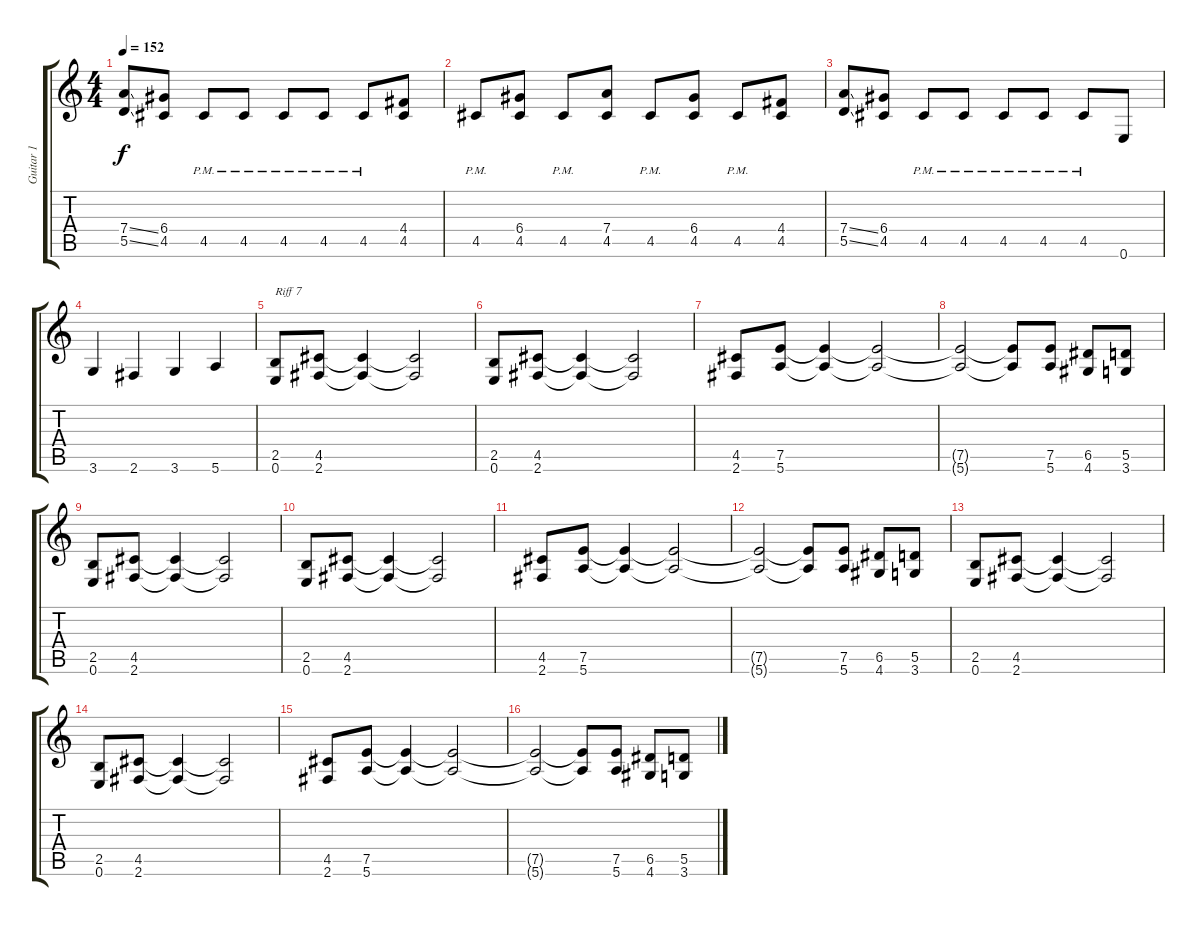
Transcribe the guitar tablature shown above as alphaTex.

\track ("Guitar 1" "Guitar 1") {instrument distortionguitar}
\staff {score tabs}
\tuning (E4 B3 G3 D3 A2 E2) {hide}
\ts (4 4)
\tempo 152
\clef g2
\ks c
(7.4{ss} 5.5{ss}).8{dy f} (6.4 4.5).8 4.5{pm}.8 4.5{pm}.8 4.5{pm}.8 4.5{pm}.8 4.5{pm}.8 (4.4 4.5).8 |
4.5{pm}.8 (6.4 4.5).8 4.5{pm}.8 (7.4 4.5).8 4.5{pm}.8 (6.4 4.5).8 4.5{pm}.8 (4.4 4.5).8 |
(7.4{ss} 5.5{ss}).8 (6.4 4.5).8 4.5{pm}.8 4.5{pm}.8 4.5{pm}.8 4.5{pm}.8 4.5{pm}.8 0.6.8 |
3.6.4 2.6.4 3.6.4 5.6.4 |
(2.5 0.6).8{txt "Riff 7"} (4.5 2.6).8 (4.5{t} 2.6{t}).4 (4.5{t} 2.6{t}).2 |
(2.5 0.6).8 (4.5 2.6).8 (4.5{t} 2.6{t}).4 (4.5{t} 2.6{t}).2 |
(4.5 2.6).8 (7.5 5.6).8 (7.5{t} 5.6{t}).4 (7.5{t} 5.6{t}).2 |
(7.5{t} 5.6{t}).2 (7.5{t} 5.6{t}).8 (7.5 5.6).8 (6.5 4.6).8 (5.5 3.6).8 |
(2.5 0.6).8 (4.5 2.6).8 (4.5{t} 2.6{t}).4 (4.5{t} 2.6{t}).2 |
(2.5 0.6).8 (4.5 2.6).8 (4.5{t} 2.6{t}).4 (4.5{t} 2.6{t}).2 |
(4.5 2.6).8 (7.5 5.6).8 (7.5{t} 5.6{t}).4 (7.5{t} 5.6{t}).2 |
(7.5{t} 5.6{t}).2 (7.5{t} 5.6{t}).8 (7.5 5.6).8 (6.5 4.6).8 (5.5 3.6).8 |
(2.5 0.6).8 (4.5 2.6).8 (4.5{t} 2.6{t}).4 (4.5{t} 2.6{t}).2 |
(2.5 0.6).8 (4.5 2.6).8 (4.5{t} 2.6{t}).4 (4.5{t} 2.6{t}).2 |
(4.5 2.6).8 (7.5 5.6).8 (7.5{t} 5.6{t}).4 (7.5{t} 5.6{t}).2 |
(7.5{t} 5.6{t}).2 (7.5{t} 5.6{t}).8 (7.5 5.6).8 (6.5 4.6).8 (5.5 3.6).8
